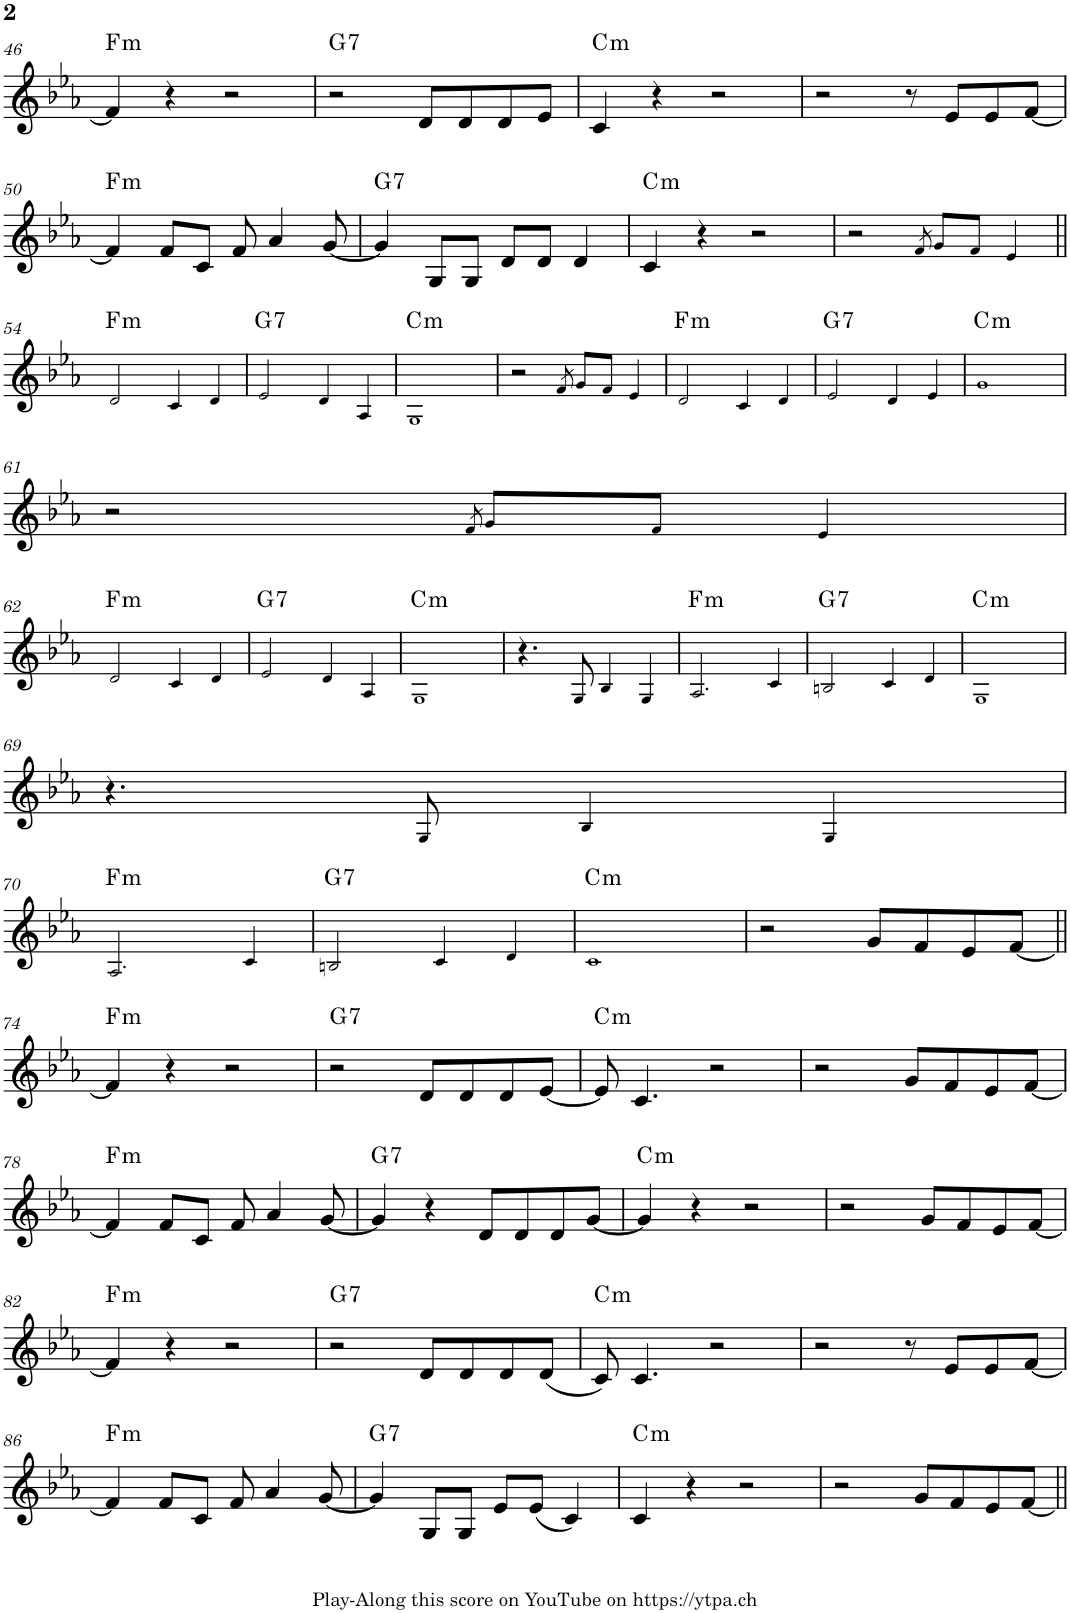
**kern	**harte
*part1	*part1
*staff1	*
*I"Piano	*
*I'Pno.	*
!!LO:PB:g=z
*clefG2	*
*k[b-e-a-]	*
*M4/4	*
=46	=46
!	!LO:H:kt=m
4f/]	F:min
4r	.
2r	.
=47	=47
!	!LO:H:kt=7
2r	G:7
8d/L	.
8d/	.
8d/	.
8e-/J	.
=48	=48
!	!LO:H:kt=m
4c/	C:min
4r	.
2r	.
=49	=49
2r	.
8r	.
8e-/L	.
8e-/	.
[8f/J	.
!!LO:LB:g=z
=50	=50
!	!LO:H:kt=m
4f/]	F:min
8f/L	.
8c/J	.
8f/	.
4a-/	.
[8g/	.
=51	=51
!	!LO:H:kt=7
4g/]	G:7
8G/L	.
8G/J	.
8d/L	.
8d/J	.
4d/	.
=52	=52
!	!LO:H:kt=m
4c/	C:min
4r	.
2r	.
=53	=53
2r	.
8qf/	.
8g!/L	.
8f!/J	.
4e-!/	.
!!LO:LB:g=z
=54||	=54||
!	!LO:H:kt=m
2d!/	F:min
4c!/	.
4d!/	.
=55	=55
!	!LO:H:kt=7
2e-!/	G:7
4d!/	.
4A-!/	.
=56	=56
!	!LO:H:kt=m
1G!	C:min
=57	=57
2r	.
8qf/	.
8g!/L	.
8f!/J	.
4e-!/	.
=58	=58
!	!LO:H:kt=m
2d!/	F:min
4c!/	.
4d!/	.
=59	=59
!	!LO:H:kt=7
2e-!/	G:7
4d!/	.
4e-!/	.
=60	=60
!	!LO:H:kt=m
1g!	C:min
!!LO:LB:g=z
=61	=61
2r	.
8qf/	.
8g!/L	.
8f!/J	.
4e-!/	.
!!LO:LB:g=z
=62	=62
!	!LO:H:kt=m
2d!/	F:min
4c!/	.
4d!/	.
=63	=63
!	!LO:H:kt=7
2e-!/	G:7
4d!/	.
4A-!/	.
=64	=64
!	!LO:H:kt=m
1G!	C:min
=65	=65
4.r	.
8G!/	.
4B-!/	.
4G!/	.
=66	=66
!	!LO:H:kt=m
2.A-!/	F:min
4c!/	.
=67	=67
!	!LO:H:kt=7
2Bn!/	G:7
4c!/	.
4d!/	.
=68	=68
!	!LO:H:kt=m
1G!	C:min
!!LO:LB:g=z
=69	=69
4.r	.
8G!/	.
4B-!/	.
4G!/	.
!!LO:LB:g=z
=70	=70
!	!LO:H:kt=m
2.A-!/	F:min
4c!/	.
=71	=71
!	!LO:H:kt=7
2Bn!/	G:7
4c!/	.
4d!/	.
=72	=72
!	!LO:H:kt=m
1c!	C:min
=73	=73
2r	.
8g/L	.
8f/	.
8e-/	.
[8f/J	.
!!LO:LB:g=z
=74||	=74||
!	!LO:H:kt=m
4f/]	F:min
4r	.
2r	.
=75	=75
!	!LO:H:kt=7
2r	G:7
8d/L	.
8d/	.
8d/	.
[8e-/J	.
=76	=76
!	!LO:H:kt=m
8e-/]	C:min
4.c/	.
2r	.
=77	=77
2r	.
8g/L	.
8f/	.
8e-/	.
[8f/J	.
!!LO:LB:g=z
=78	=78
!	!LO:H:kt=m
4f/]	F:min
8f/L	.
8c/J	.
8f/	.
4a-/	.
[8g/	.
=79	=79
!	!LO:H:kt=7
4g/]	G:7
4r	.
8d/L	.
8d/	.
8d/	.
[8g/J	.
=80	=80
!	!LO:H:kt=m
4g/]	C:min
4r	.
2r	.
=81	=81
2r	.
8g/L	.
8f/	.
8e-/	.
[8f/J	.
!!LO:LB:g=z
=82	=82
!	!LO:H:kt=m
4f/]	F:min
4r	.
2r	.
=83	=83
!	!LO:H:kt=7
2r	G:7
8d/L	.
8d/	.
8d/	.
(8d/J	.
=84	=84
!	!LO:H:kt=m
8c/)	C:min
4.c/	.
2r	.
=85	=85
2r	.
8r	.
8e-/L	.
8e-/	.
[8f/J	.
!!LO:LB:g=z
=86	=86
!	!LO:H:kt=m
4f/]	F:min
8f/L	.
8c/J	.
8f/	.
4a-/	.
[8g/	.
=87	=87
!	!LO:H:kt=7
4g/]	G:7
8G/L	.
8G/J	.
8e-/L	.
(8e-/J	.
4c/)	.
=88	=88
!	!LO:H:kt=m
4c/	C:min
4r	.
2r	.
=89	=89
2r	.
8g/L	.
8f/	.
8e-/	.
[8f/J	.
=||	=||
*-	*-
